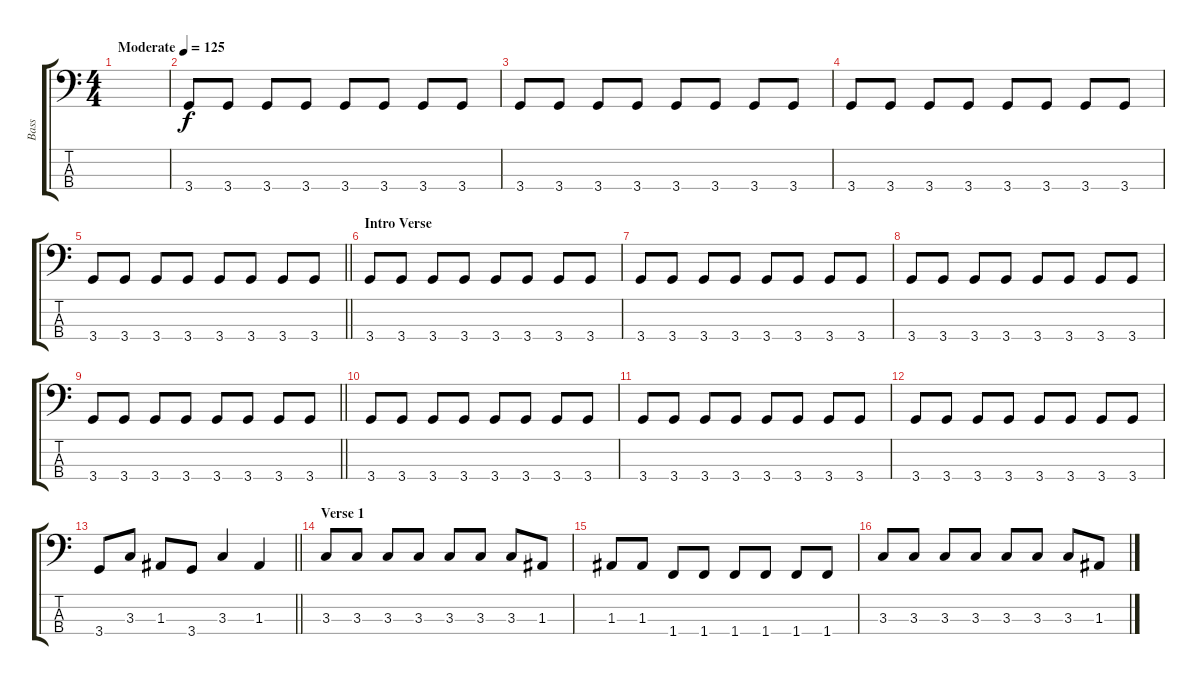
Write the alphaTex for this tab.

\track ("Bass" "Bass") {instrument electricbassfinger}
\staff {score tabs}
\tuning (G2 D2 A1 E1) {hide}
\ts (4 4)
\tempo (125 "Moderate")
\clef f4
\ks c
|
3.4.8 3.4.8 3.4.8 3.4.8 3.4.8 3.4.8 3.4.8 3.4.8 |
3.4.8 3.4.8 3.4.8 3.4.8 3.4.8 3.4.8 3.4.8 3.4.8 |
3.4.8 3.4.8 3.4.8 3.4.8 3.4.8 3.4.8 3.4.8 3.4.8 |
\barLineRight lightlight
3.4.8 3.4.8 3.4.8 3.4.8 3.4.8 3.4.8 3.4.8 3.4.8 |
\section ("" "Intro Verse")
3.4.8 3.4.8 3.4.8 3.4.8 3.4.8 3.4.8 3.4.8 3.4.8 |
3.4.8 3.4.8 3.4.8 3.4.8 3.4.8 3.4.8 3.4.8 3.4.8 |
3.4.8 3.4.8 3.4.8 3.4.8 3.4.8 3.4.8 3.4.8 3.4.8 |
\barLineRight lightlight
3.4.8 3.4.8 3.4.8 3.4.8 3.4.8 3.4.8 3.4.8 3.4.8 |
\section ("" "")
3.4.8 3.4.8 3.4.8 3.4.8 3.4.8 3.4.8 3.4.8 3.4.8 |
3.4.8 3.4.8 3.4.8 3.4.8 3.4.8 3.4.8 3.4.8 3.4.8 |
3.4.8 3.4.8 3.4.8 3.4.8 3.4.8 3.4.8 3.4.8 3.4.8 |
\barLineRight lightlight
3.4.8 3.3.8 1.3.8 3.4.8 3.3.4 1.3.4 |
\section ("" "Verse 1")
3.3.8 3.3.8 3.3.8 3.3.8 3.3.8 3.3.8 3.3.8 1.3.8 |
1.3.8 1.3.8 1.4.8 1.4.8 1.4.8 1.4.8 1.4.8 1.4.8 |
3.3.8 3.3.8 3.3.8 3.3.8 3.3.8 3.3.8 3.3.8 1.3.8
